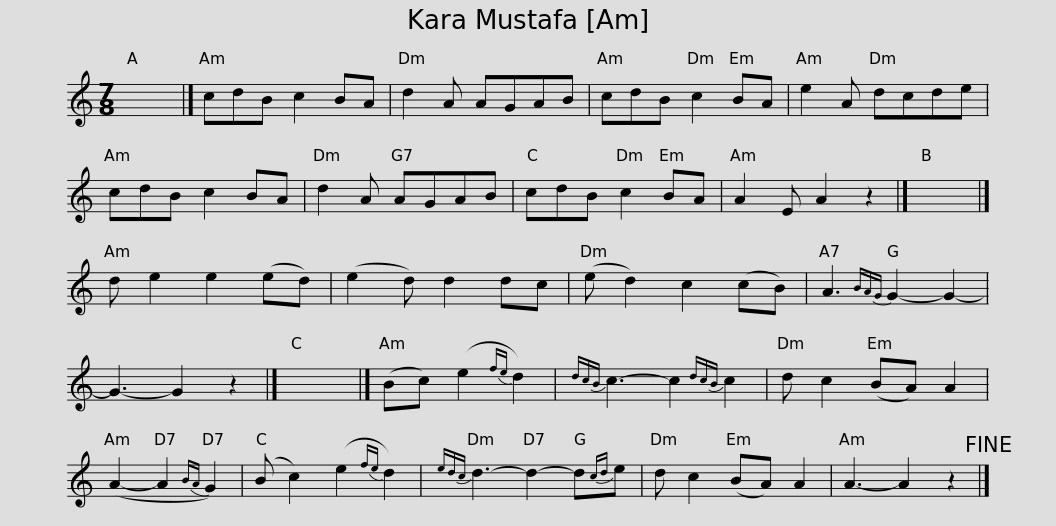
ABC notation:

X:1
L:1/8
M:7/8
I:linebreak $
K:C
V:1 treble
V:1
 x7 |] cdB c2 BA | d2 A AGAB | cdB c2 BA | e2 A dcde | %5
 cdB c2 BA | d2 A AGAB |$ cdB c2 BA | A2 E A2 z2 |] x7 |] %10
 d e2 e2 (ed) | (e2 d) d2 dc | (e d2) c2 (cB) | A3{BAG} G2- G2- | G3- G2 z2 |] %15
 x7 |]$ (Bc) (e2{fe} d2) |{dcB} c3- c2{dcB} c2 | d c2 (BA) A2 | (A2- A2{BA} G2) | %20
 (B c2) (e2{fe} d2) |{edc} d3- d2- d{cd}e |$ d c2 (BA) A2 | A3- A2 z2!fine! |] %24
